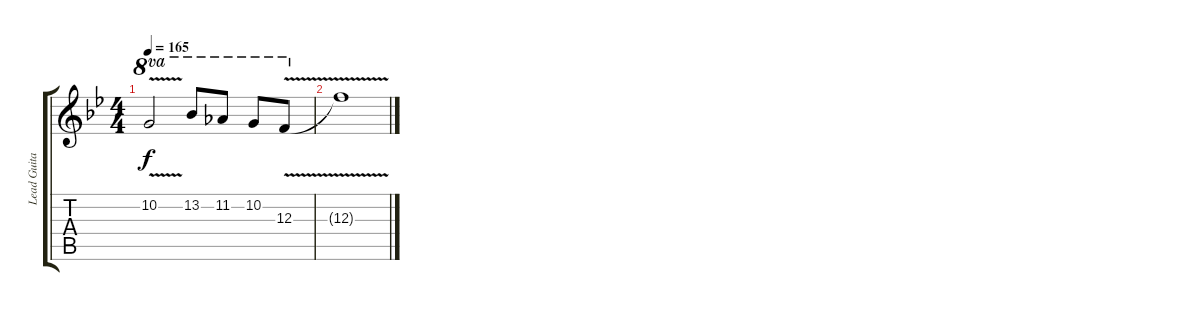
\track ("Lead Guitar 2" "Lead Guita") {instrument distortionguitar}
\staff {score tabs}
\tuning (D4 A3 F3 C3 G2 C2) {hide}
\ts (4 4)
\tempo 165
\clef g2
\ks bb
10.2{v}.2{ot 8va dy f} 13.2.8{ot 8va} 11.2.8{ot 8va} 10.2.8{ot 8va} 12.3{v}.8{ot 8va} |
12.3{t}.1
